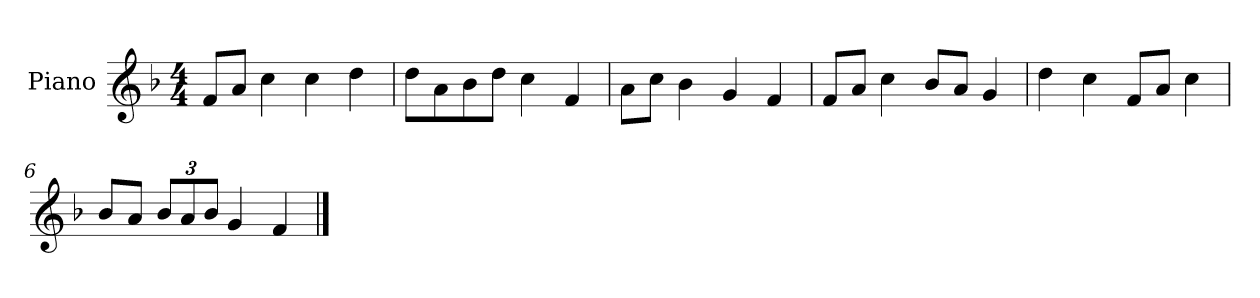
**kern
*part1
*staff1
*I"Piano
*I'P-no
*clefG2
*k[b-]
*M4/4
*MM90
=1
8f/L
8a/J
4cc\
4cc\
4dd\
=2
8dd\L
8a\
8b-\
8dd\J
4cc\
4f/
=3
8a\L
8cc\J
4b-\
4g/
4f/
=4
8f/L
8a/J
4cc\
8b-/L
8a/J
4g/
=5
4dd\
4cc\
8f/L
8a/J
4cc\
=6
8b-/L
8a/J
*Xbrackettup
12b-/L
12a/
12b-/J
4g/
4f/
==
*-
